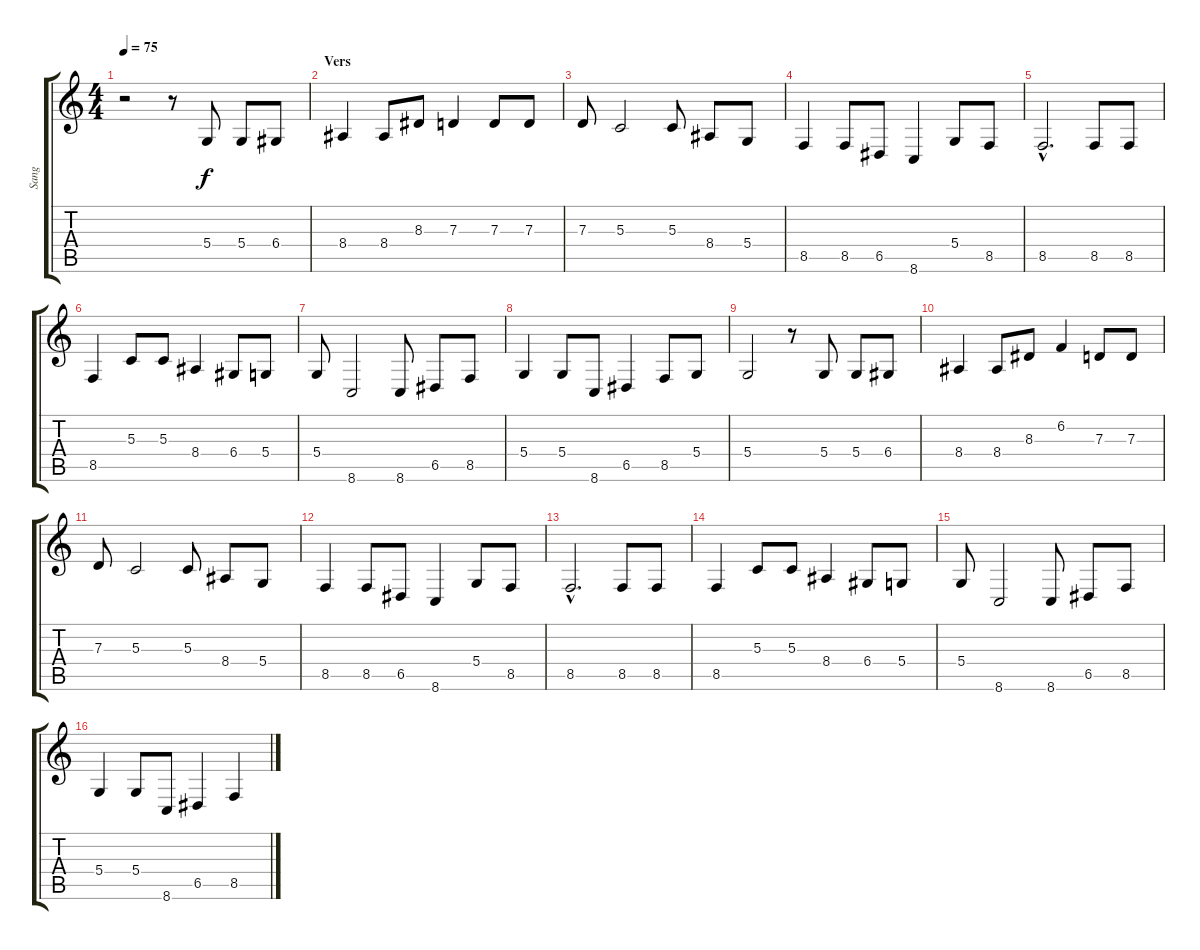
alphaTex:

\track ("Sang" "Sang") {instrument tenorsax}
\staff {score tabs}
\tuning (E4 B3 G3 D3 A2 E2) {hide}
\ts (4 4)
\tempo 75
\clef g2
\ks c
r.2{dy f} r.8 5.4.8 5.4.8 6.4.8 |
\section ("" "Vers")
8.4.4 8.4.8 8.3.8 7.3.4 7.3.8 7.3.8 |
7.3.8 5.3.2 5.3.8 8.4.8 5.4.8 |
8.5.4 8.5.8 6.5.8 8.6.4 5.4.8 8.5.8 |
8.5{hac}.2{d} 8.5.8 8.5.8 |
8.5.4 5.3.8 5.3.8 8.4.4 6.4.8 5.4.8 |
5.4.8 8.6.2 8.6.8 6.5.8 8.5.8 |
5.4.4 5.4.8 8.6.8 6.5.4 8.5.8 5.4.8 |
5.4.2 r.8 5.4.8 5.4.8 6.4.8 |
8.4.4 8.4.8 8.3.8 6.2.4 7.3.8 7.3.8 |
7.3.8 5.3.2 5.3.8 8.4.8 5.4.8 |
8.5.4 8.5.8 6.5.8 8.6.4 5.4.8 8.5.8 |
8.5{hac}.2{d} 8.5.8 8.5.8 |
8.5.4 5.3.8 5.3.8 8.4.4 6.4.8 5.4.8 |
5.4.8 8.6.2 8.6.8 6.5.8 8.5.8 |
5.4.4 5.4.8 8.6.8 6.5.4 8.5.4
